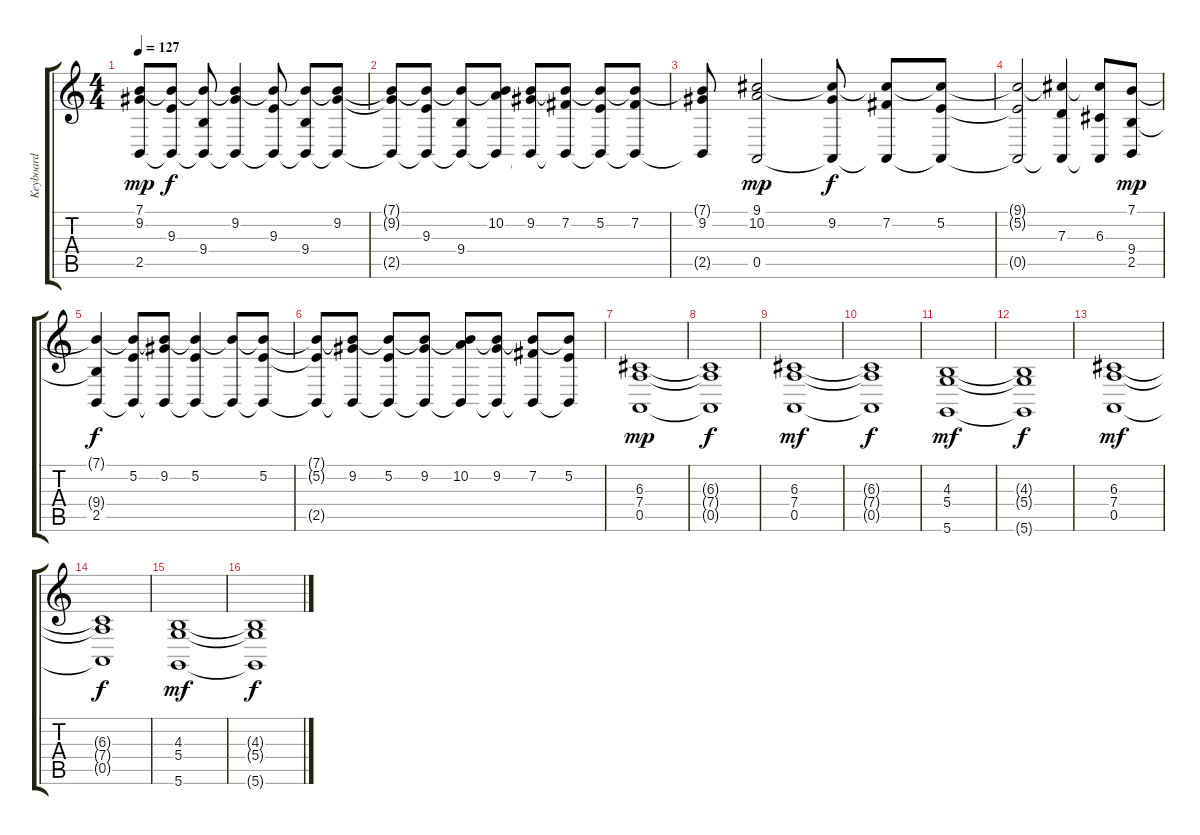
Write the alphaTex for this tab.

\track ("Keyboard" "Keyboard") {instrument drawbarorgan}
\staff {score tabs}
\tuning (E4 B3 G3 D3 A2 D2) {hide}
\ts (4 4)
\tempo 127
\clef g2
\ks c
(7.1 9.2 2.5).8{dy mp} (7.1{t} 9.3 2.5{t}).8{dy f} (7.1{t} 9.4 2.5{t}).8 (7.1{t} 9.2 2.5{t}).4 (7.1{t} 9.3 2.5{t}).8 (7.1{t} 9.4 2.5{t}).8 (7.1{t} 9.2 2.5{t}).8 |
(7.1{t} 9.2{t} 2.5{t}).8 (7.1{t} 9.3 2.5{t}).8 (7.1{t} 9.4 2.5{t}).8 (7.1{t} 10.2 2.5{t}).8 (7.1{t} 9.2 2.5{t}).8 (7.1{t} 7.2 2.5{t}).8 (7.1{t} 5.2 2.5{t}).8 (7.1{t} 7.2 2.5{t}).8 |
(7.1{t} 9.2 2.5{t}).8 (9.1 10.2 0.5).2{dy mp} (9.1{t} 9.2 0.5{t}).8{dy f} (9.1{t} 7.2 0.5{t}).8 (9.1{t} 5.2 0.5{t}).8 |
(9.1{t} 5.2{t} 0.5{t}).2 (9.1{t} 7.3 0.5{t}).4 (9.1{t} 6.3 0.5{t}).8 (7.1 9.4 2.5).8{dy mp} |
(7.1{t} 9.4{t} 2.5).4{dy f} (7.1{t} 5.2 2.5{t}).8 (7.1{t} 9.2 2.5{t}).8 (7.1{t} 5.2 2.5{t}).4 (7.1{t} 2.5{t}).8 (7.1{t} 5.2 2.5{t}).8 |
(7.1{t} 5.2{t} 2.5{t}).8 (7.1{t} 9.2 2.5{t}).8 (7.1{t} 5.2 2.5{t}).8 (7.1{t} 9.2 2.5{t}).8 (7.1{t} 10.2 2.5{t}).8 (7.1{t} 9.2 2.5{t}).8 (7.1{t} 7.2 2.5{t}).8 (7.1{t} 5.2 2.5{t}).8 |
(6.3 7.4 0.5).1{dy mp} |
(6.3{t} 7.4{t} 0.5{t}).1{dy f} |
(6.3 7.4 0.5).1{dy mf} |
(6.3{t} 7.4{t} 0.5{t}).1{dy f} |
(4.3 5.4 5.6).1{dy mf} |
(4.3{t} 5.4{t} 5.6{t}).1{dy f} |
(6.3 7.4 0.5).1{dy mf} |
(6.3{t} 7.4{t} 0.5{t}).1{dy f} |
(4.3 5.4 5.6).1{dy mf} |
(4.3{t} 5.4{t} 5.6{t}).1{dy f}
